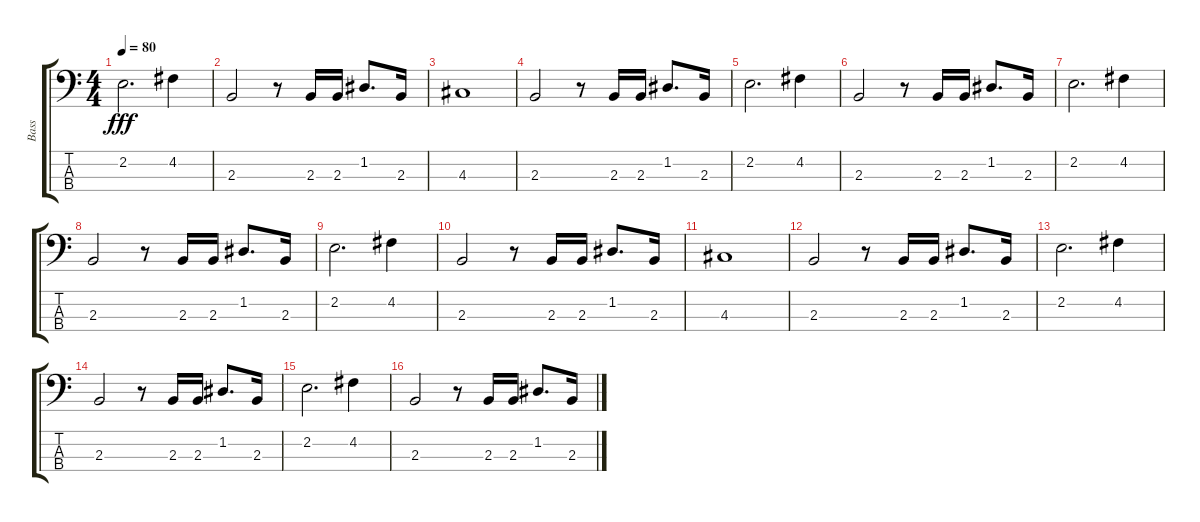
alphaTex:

\track ("Bass" "Bass") {instrument acousticbass}
\staff {score tabs}
\tuning (G2 D2 A1 E1) {hide}
\ts (4 4)
\tempo 80
\clef f4
\ks c
2.2.2{d dy fff} 4.2.4 |
2.3.2 r.8 2.3.16 2.3.16 1.2.8{d} 2.3.16 |
4.3.1 |
2.3.2 r.8 2.3.16 2.3.16 1.2.8{d} 2.3.16 |
2.2.2{d} 4.2.4 |
2.3.2 r.8 2.3.16 2.3.16 1.2.8{d} 2.3.16 |
2.2.2{d} 4.2.4 |
2.3.2 r.8 2.3.16 2.3.16 1.2.8{d} 2.3.16 |
2.2.2{d} 4.2.4 |
2.3.2 r.8 2.3.16 2.3.16 1.2.8{d} 2.3.16 |
4.3.1 |
2.3.2 r.8 2.3.16 2.3.16 1.2.8{d} 2.3.16 |
2.2.2{d} 4.2.4 |
2.3.2 r.8 2.3.16 2.3.16 1.2.8{d} 2.3.16 |
2.2.2{d} 4.2.4 |
2.3.2 r.8 2.3.16 2.3.16 1.2.8{d} 2.3.16
